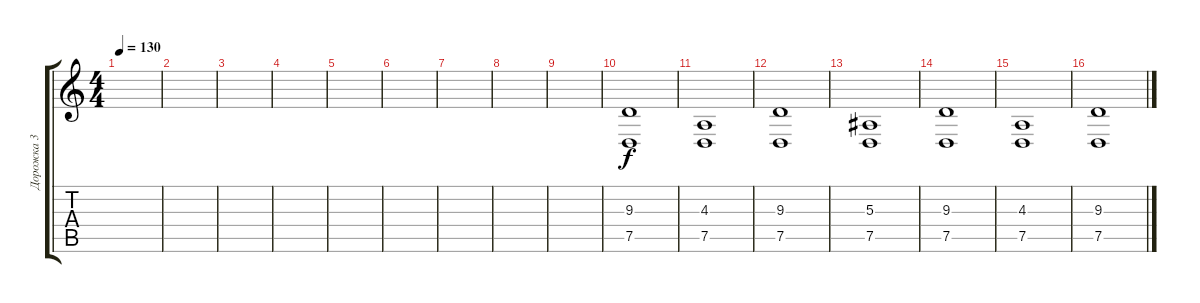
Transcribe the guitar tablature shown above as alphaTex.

\track ("Дорожка 3" "Дорожка 3") {instrument synthstrings2}
\staff {score tabs}
\tuning (D4 A3 F3 C3 G2 D2) {hide}
\ts (4 4)
\tempo 130
\clef g2
\ks c
|
|
|
|
|
|
|
|
|
(9.3 7.5).1 |
(4.3 7.5).1 |
(9.3 7.5).1 |
(5.3 7.5).1 |
(9.3 7.5).1 |
(4.3 7.5).1 |
(9.3 7.5).1
